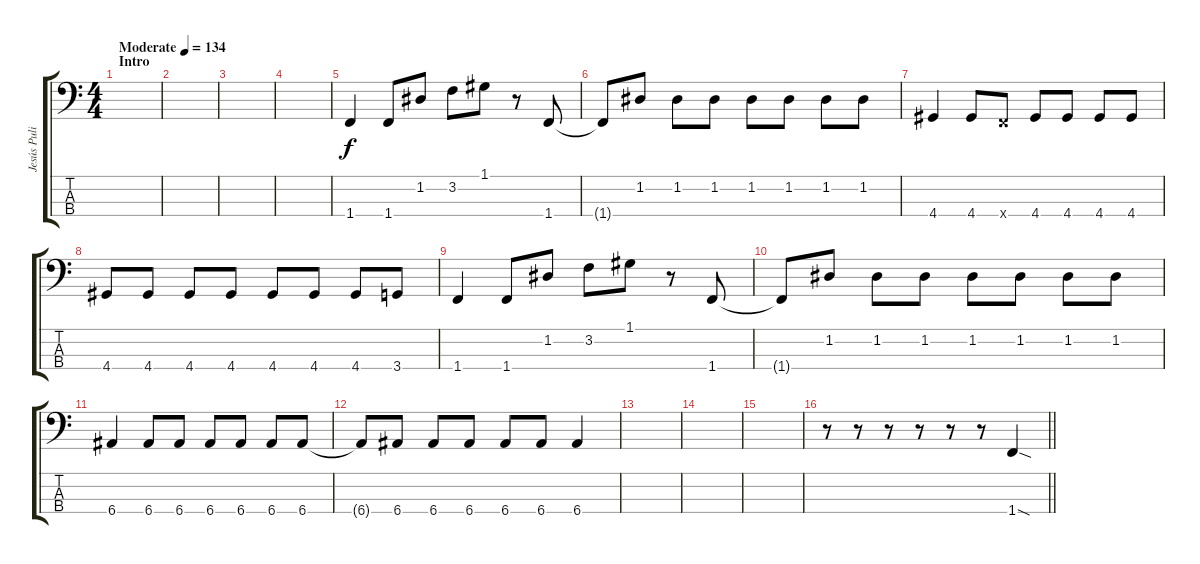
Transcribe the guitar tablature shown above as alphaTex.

\track ("Jesús Pulido" "Jesús Puli") {instrument electricbassfinger}
\staff {score tabs}
\tuning (G2 D2 A1 E1) {hide}
\ts (4 4)
\section ("" "Intro")
\tempo (134 "Moderate")
\clef f4
\ks c
|
|
|
|
1.4.4 1.4.8 1.2.8 3.2.8 1.1.8 r.8 1.4.8 |
1.4{t}.8 1.2.8 1.2.8 1.2.8 1.2.8 1.2.8 1.2.8 1.2.8 |
4.4.4 4.4.8 1.4{x}.8 4.4.8 4.4.8 4.4.8 4.4.8 |
4.4.8 4.4.8 4.4.8 4.4.8 4.4.8 4.4.8 4.4.8 3.4.8 |
1.4.4 1.4.8 1.2.8 3.2.8 1.1.8 r.8 1.4.8 |
1.4{t}.8 1.2.8 1.2.8 1.2.8 1.2.8 1.2.8 1.2.8 1.2.8 |
6.4.4 6.4.8 6.4.8 6.4.8 6.4.8 6.4.8 6.4.8 |
6.4{t}.8 6.4.8 6.4.8 6.4.8 6.4.8 6.4.8 6.4.4 |
|
|
|
\barLineRight lightlight
r.8 r.8 r.8 r.8 r.8 r.8 1.4{sod}.4
